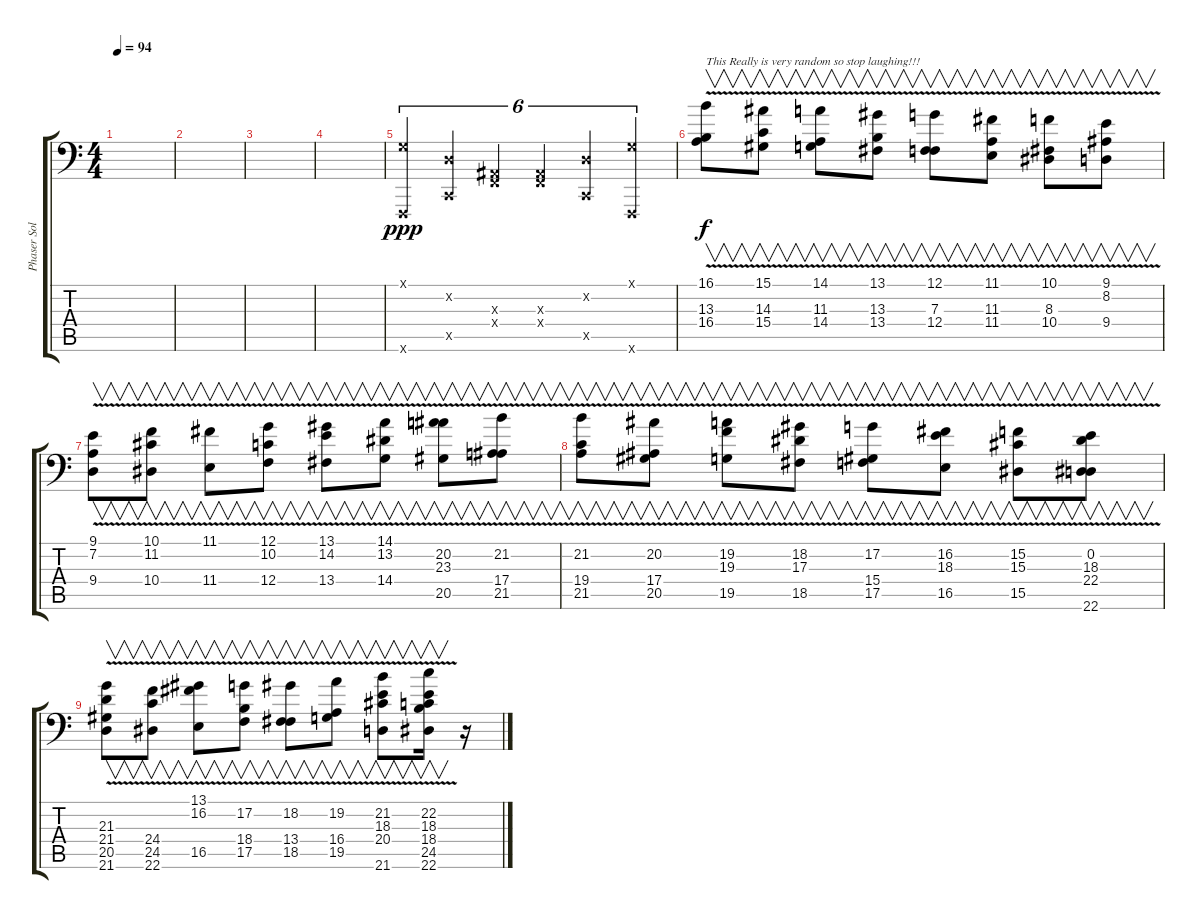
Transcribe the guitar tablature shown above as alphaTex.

\track ("Phaser Solo / FX" "Phaser Sol") {instrument reversecymbal}
\staff {score tabs}
\tuning (G3 D3 Bb2 F2 C2 F1) {hide}
\ts (4 4)
\tempo 94
\clef f4
\ks c
|
|
|
|
(0.1{x} 0.6{x}).4{tu (6 4) dy ppp} (0.2{x} 0.5{x}).4{tu (6 4)} (0.3{x} 0.4{x}).4{tu (6 4)} (0.3{x} 0.4{x}).4{tu (6 4)} (0.2{x} 0.5{x}).4{tu (6 4)} (0.1{x} 0.6{x}).4{tu (6 4)} |
(16.1 13.3 16.4{v}).8{v txt "This Really is very random so stop laughing!!!" dy f volume 12 balance 0 instrument pad8sweep} (15.1 14.3 15.4{v}).8{v balance 16} (14.1 11.3 14.4{v}).8{v} (13.1 13.3 13.4{v}).8{v} (12.1 7.3 12.4{v}).8{v} (11.1 11.3 11.4{v}).8{v} (10.1 8.3 10.4{v}).8{v} (9.1 8.2 9.4{v}).8{v} |
(9.1 7.2 9.4{v}).8{v} (10.1 11.2 10.4{v}).8{v balance 0} (11.1 11.4{v}).8{v} (12.1 10.2 12.4{v}).8{v} (13.1 14.2 13.4{v}).8{v} (14.1 13.2 14.4{v}).8{v} (20.2 23.3 20.5{v}).8{v} (21.2 17.4 21.5{v}).8{v} |
(21.2 19.4 21.5{v}).8{v} (20.2 17.4 20.5{v}).8{v balance 16} (19.2 19.3 19.5{v}).8{v} (18.2 17.3 18.5{v}).8{v} (17.2 15.4 17.5{v}).8{v} (16.2 18.3 16.5{v}).8{v} (15.2 15.3 15.5{v}).8{v} (0.2{v} 18.3 22.4 22.6).8{v} |
(21.3 21.4 20.5 21.6{v}).8{v} (24.4 24.5 22.6{v}).8{v balance 0} (13.1 16.2 16.5{v}).8{v} (17.2 18.4 17.5{v}).8{v} (18.2 13.4 18.5{v}).8{v} (19.2 16.4 19.5{v}).8{v} (21.2 18.3 20.4 21.6{v}).8{v} (22.2 18.3 18.4 24.5{v} 22.6).16{v} r.16
